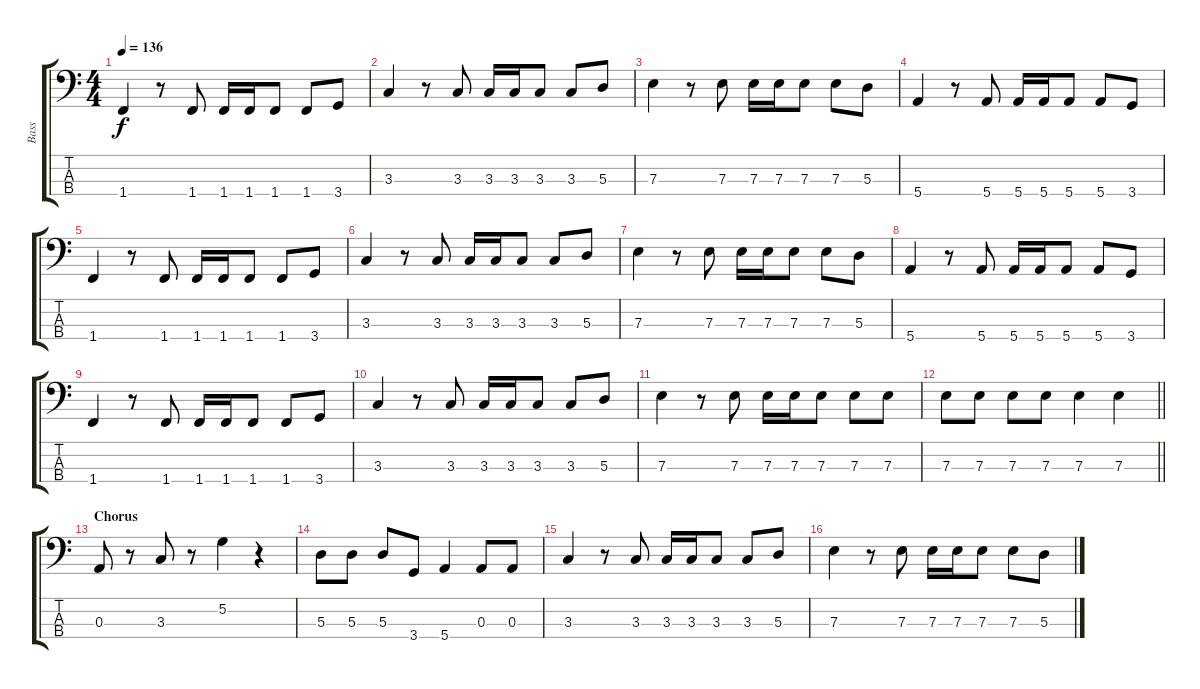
\track ("Bass" "Bass") {instrument electricbassfinger}
\staff {score tabs}
\tuning (G2 D2 A1 E1) {hide}
\ts (4 4)
\tempo 136
\clef f4
\ks c
1.4.4{dy f} r.8 1.4.8 1.4.16 1.4.16 1.4.8 1.4.8 3.4.8 |
3.3.4 r.8 3.3.8 3.3.16 3.3.16 3.3.8 3.3.8 5.3.8 |
7.3.4 r.8 7.3.8 7.3.16 7.3.16 7.3.8 7.3.8 5.3.8 |
5.4.4 r.8 5.4.8 5.4.16 5.4.16 5.4.8 5.4.8 3.4.8 |
1.4.4 r.8 1.4.8 1.4.16 1.4.16 1.4.8 1.4.8 3.4.8 |
3.3.4 r.8 3.3.8 3.3.16 3.3.16 3.3.8 3.3.8 5.3.8 |
7.3.4 r.8 7.3.8 7.3.16 7.3.16 7.3.8 7.3.8 5.3.8 |
5.4.4 r.8 5.4.8 5.4.16 5.4.16 5.4.8 5.4.8 3.4.8 |
1.4.4 r.8 1.4.8 1.4.16 1.4.16 1.4.8 1.4.8 3.4.8 |
3.3.4 r.8 3.3.8 3.3.16 3.3.16 3.3.8 3.3.8 5.3.8 |
7.3.4 r.8 7.3.8 7.3.16 7.3.16 7.3.8 7.3.8 7.3.8 |
\barLineRight lightlight
7.3.8 7.3.8 7.3.8 7.3.8 7.3.4 7.3.4 |
\section ("" "Chorus")
0.3.8 r.8 3.3.8 r.8 5.2.4 r.4 |
5.3.8 5.3.8 5.3.8 3.4.8 5.4.4 0.3.8 0.3.8 |
3.3.4 r.8 3.3.8 3.3.16 3.3.16 3.3.8 3.3.8 5.3.8 |
7.3.4 r.8 7.3.8 7.3.16 7.3.16 7.3.8 7.3.8 5.3.8
